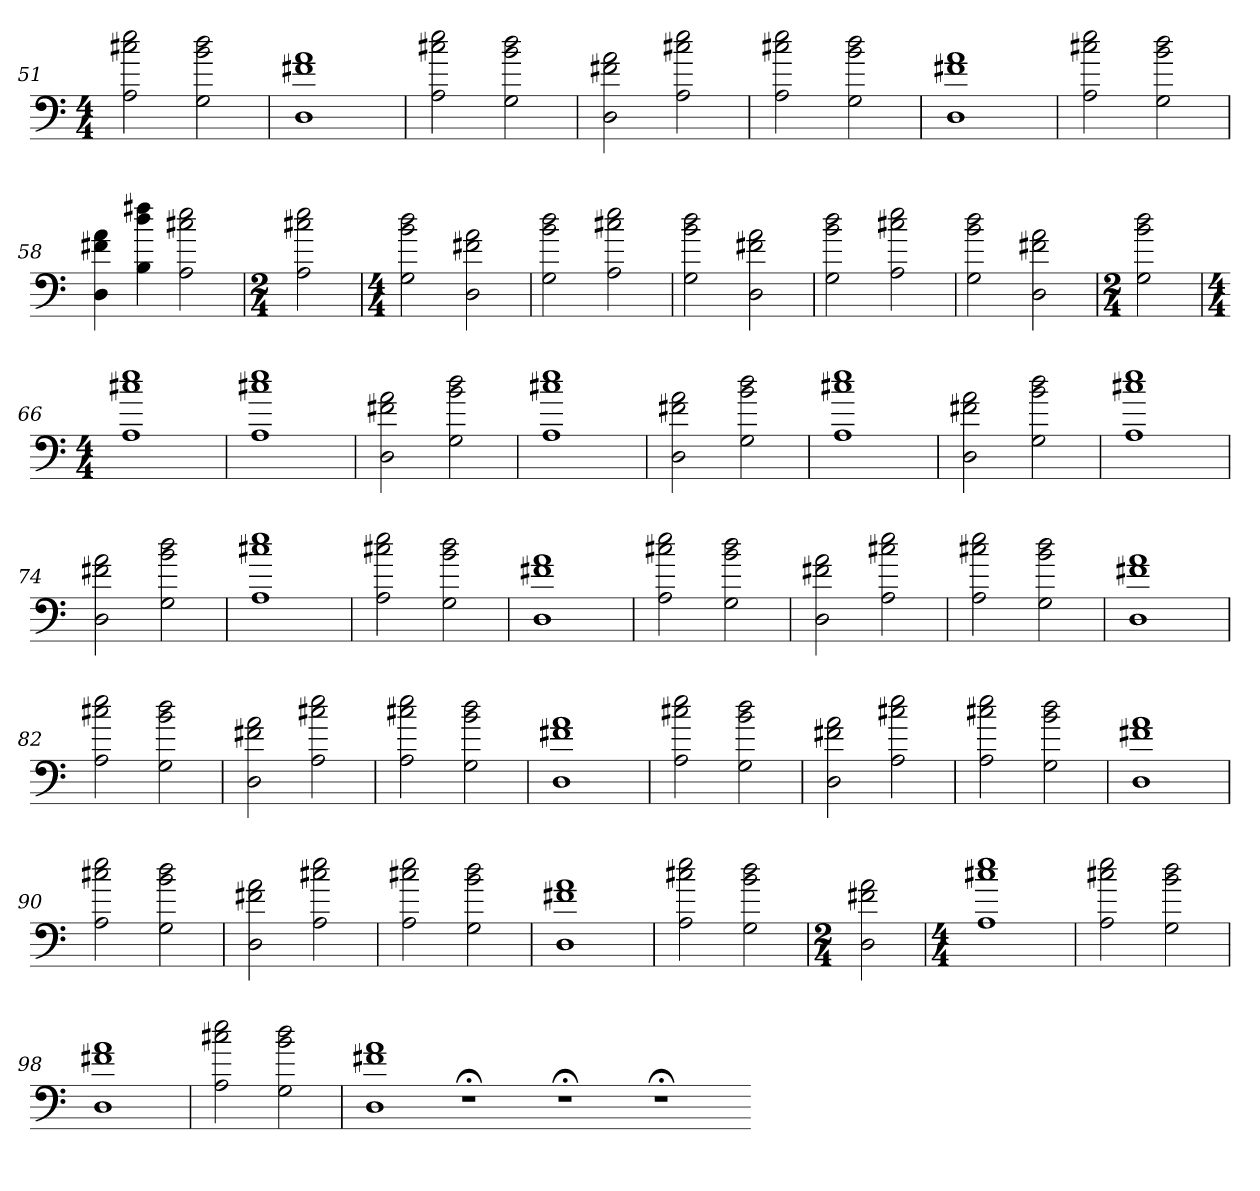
**kern
*part1
*staff1
*M4/4
=51
2A 2cc#X 2ee
2G 2b 2dd
=52
1D 1f#X 1a
=53
2A 2cc#X 2ee
2G 2b 2dd
=54
2D 2f#X 2a
2A 2cc#X 2ee
=55
2A 2cc#X 2ee
2G 2b 2dd
=56
1D 1f#X 1a
=57
2A 2cc#X 2ee
2G 2b 2dd
=58
4D 4f#X 4a
4B 4dd 4ff#X
2A 2cc#X 2ee
=59
*M2/4
2A 2cc#X 2ee
=60
*M4/4
2G 2b 2dd
2D 2f#X 2a
=61
2G 2b 2dd
2A 2cc#X 2ee
=62
2G 2b 2dd
2D 2f#X 2a
=63
2G 2b 2dd
2A 2cc#X 2ee
=64
2G 2b 2dd
2D 2f#X 2a
=65
*M2/4
2G 2b 2dd
=66
*M4/4
1A 1cc#X 1ee
=67
1A 1cc#X 1ee
=68
2D 2f#X 2a
2G 2b 2dd
=69
1A 1cc#X 1ee
=70
2D 2f#X 2a
2G 2b 2dd
=71
1A 1cc#X 1ee
=72
2D 2f#X 2a
2G 2b 2dd
=73
1A 1cc#X 1ee
=74
2D 2f#X 2a
2G 2b 2dd
=75
1A 1cc#X 1ee
=76
2A 2cc#X 2ee
2G 2b 2dd
=77
1D 1f#X 1a
=78
2A 2cc#X 2ee
2G 2b 2dd
=79
2D 2f#X 2a
2A 2cc#X 2ee
=80
2A 2cc#X 2ee
2G 2b 2dd
=81
1D 1f#X 1a
=82
2A 2cc#X 2ee
2G 2b 2dd
=83
2D 2f#X 2a
2A 2cc#X 2ee
=84
2A 2cc#X 2ee
2G 2b 2dd
=85
1D 1f#X 1a
=86
2A 2cc#X 2ee
2G 2b 2dd
=87
2D 2f#X 2a
2A 2cc#X 2ee
=88
2A 2cc#X 2ee
2G 2b 2dd
=89
1D 1f#X 1a
=90
2A 2cc#X 2ee
2G 2b 2dd
=91
2D 2f#X 2a
2A 2cc#X 2ee
=92
2A 2cc#X 2ee
2G 2b 2dd
=93
1D 1f#X 1a
=94
2A 2cc#X 2ee
2G 2b 2dd
=95
*M2/4
2D 2f#X 2a
=96
*M4/4
1A 1cc#X 1ee
=97
2A 2cc#X 2ee
2G 2b 2dd
=98
1D 1f#X 1a
=99
2A 2cc#X 2ee
2G 2b 2dd
=100
1D 1f#X 1a
1r;<
1r;<
1r;<
=-
*-
